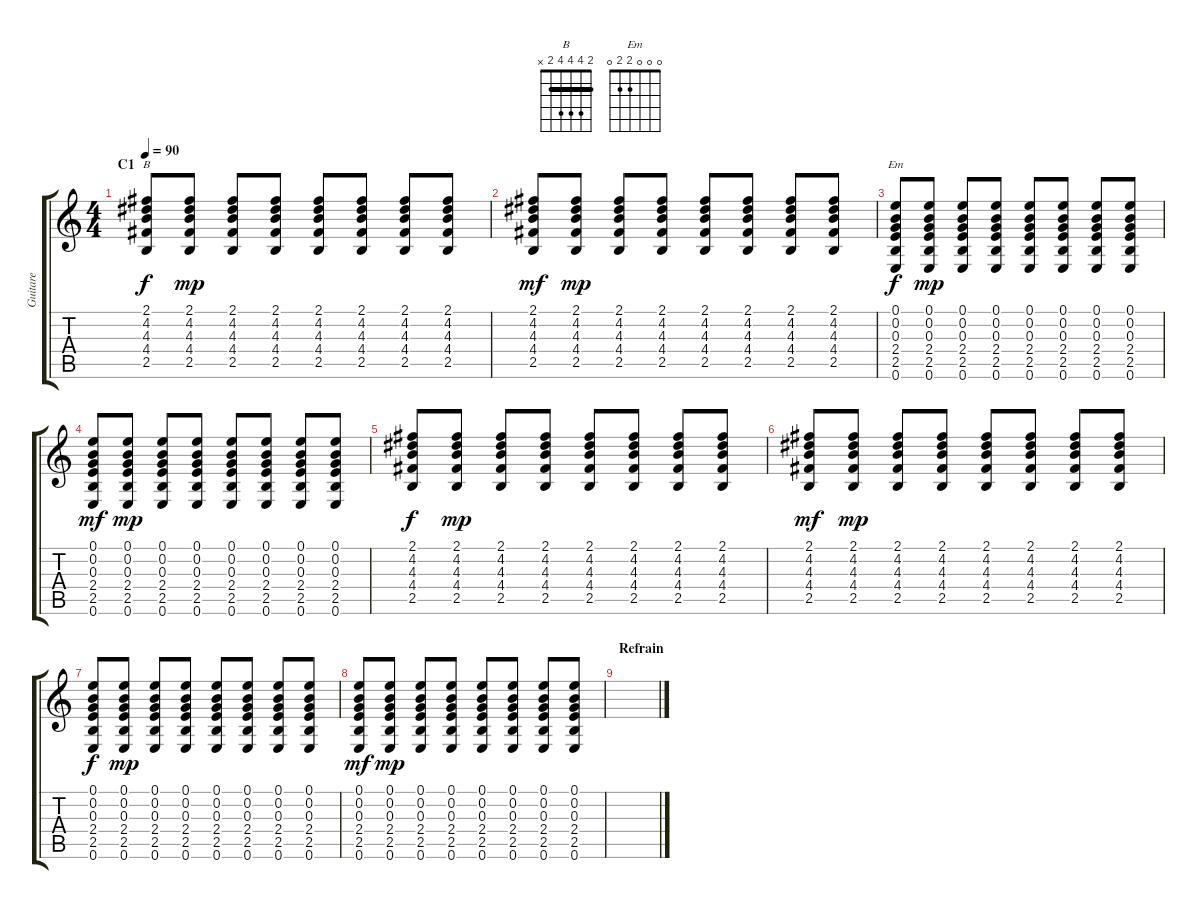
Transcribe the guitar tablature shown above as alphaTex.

\track ("Guitare" "Guitare") {instrument acousticguitarsteel}
\staff {score tabs}
\tuning (E4 B3 G3 D3 A2 E2) {hide}
\chord ("B" 2 4 4 4 2 x) {barre 2}
\chord ("Em" 0 0 0 2 2 0)
\ts (4 4)
\section ("" "C1")
\tempo 90
\clef g2
\ks c
(2.1 4.2 4.3 4.4 2.5).8{ch "B" dy f} (2.1 4.2 4.3 4.4 2.5).8{dy mp} (2.1 4.2 4.3 4.4 2.5).8 (2.1 4.2 4.3 4.4 2.5).8 (2.1 4.2 4.3 4.4 2.5).8 (2.1 4.2 4.3 4.4 2.5).8 (2.1 4.2 4.3 4.4 2.5).8 (2.1 4.2 4.3 4.4 2.5).8 |
(2.1 4.2 4.3 4.4 2.5).8{dy mf} (2.1 4.2 4.3 4.4 2.5).8{dy mp} (2.1 4.2 4.3 4.4 2.5).8 (2.1 4.2 4.3 4.4 2.5).8 (2.1 4.2 4.3 4.4 2.5).8 (2.1 4.2 4.3 4.4 2.5).8 (2.1 4.2 4.3 4.4 2.5).8 (2.1 4.2 4.3 4.4 2.5).8 |
(0.1 0.2 0.3 2.4 2.5 0.6).8{ch "Em" dy f} (0.1 0.2 0.3 2.4 2.5 0.6).8{dy mp} (0.1 0.2 0.3 2.4 2.5 0.6).8 (0.1 0.2 0.3 2.4 2.5 0.6).8 (0.1 0.2 0.3 2.4 2.5 0.6).8 (0.1 0.2 0.3 2.4 2.5 0.6).8 (0.1 0.2 0.3 2.4 2.5 0.6).8 (0.1 0.2 0.3 2.4 2.5 0.6).8 |
(0.1 0.2 0.3 2.4 2.5 0.6).8{dy mf} (0.1 0.2 0.3 2.4 2.5 0.6).8{dy mp} (0.1 0.2 0.3 2.4 2.5 0.6).8 (0.1 0.2 0.3 2.4 2.5 0.6).8 (0.1 0.2 0.3 2.4 2.5 0.6).8 (0.1 0.2 0.3 2.4 2.5 0.6).8 (0.1 0.2 0.3 2.4 2.5 0.6).8 (0.1 0.2 0.3 2.4 2.5 0.6).8 |
(2.1 4.2 4.3 4.4 2.5).8{dy f} (2.1 4.2 4.3 4.4 2.5).8{dy mp} (2.1 4.2 4.3 4.4 2.5).8 (2.1 4.2 4.3 4.4 2.5).8 (2.1 4.2 4.3 4.4 2.5).8 (2.1 4.2 4.3 4.4 2.5).8 (2.1 4.2 4.3 4.4 2.5).8 (2.1 4.2 4.3 4.4 2.5).8 |
(2.1 4.2 4.3 4.4 2.5).8{dy mf} (2.1 4.2 4.3 4.4 2.5).8{dy mp} (2.1 4.2 4.3 4.4 2.5).8 (2.1 4.2 4.3 4.4 2.5).8 (2.1 4.2 4.3 4.4 2.5).8 (2.1 4.2 4.3 4.4 2.5).8 (2.1 4.2 4.3 4.4 2.5).8 (2.1 4.2 4.3 4.4 2.5).8 |
(0.1 0.2 0.3 2.4 2.5 0.6).8{dy f} (0.1 0.2 0.3 2.4 2.5 0.6).8{dy mp} (0.1 0.2 0.3 2.4 2.5 0.6).8 (0.1 0.2 0.3 2.4 2.5 0.6).8 (0.1 0.2 0.3 2.4 2.5 0.6).8 (0.1 0.2 0.3 2.4 2.5 0.6).8 (0.1 0.2 0.3 2.4 2.5 0.6).8 (0.1 0.2 0.3 2.4 2.5 0.6).8 |
(0.1 0.2 0.3 2.4 2.5 0.6).8{dy mf} (0.1 0.2 0.3 2.4 2.5 0.6).8{dy mp} (0.1 0.2 0.3 2.4 2.5 0.6).8 (0.1 0.2 0.3 2.4 2.5 0.6).8 (0.1 0.2 0.3 2.4 2.5 0.6).8 (0.1 0.2 0.3 2.4 2.5 0.6).8 (0.1 0.2 0.3 2.4 2.5 0.6).8 (0.1 0.2 0.3 2.4 2.5 0.6).8 |
\section ("" "Refrain")
